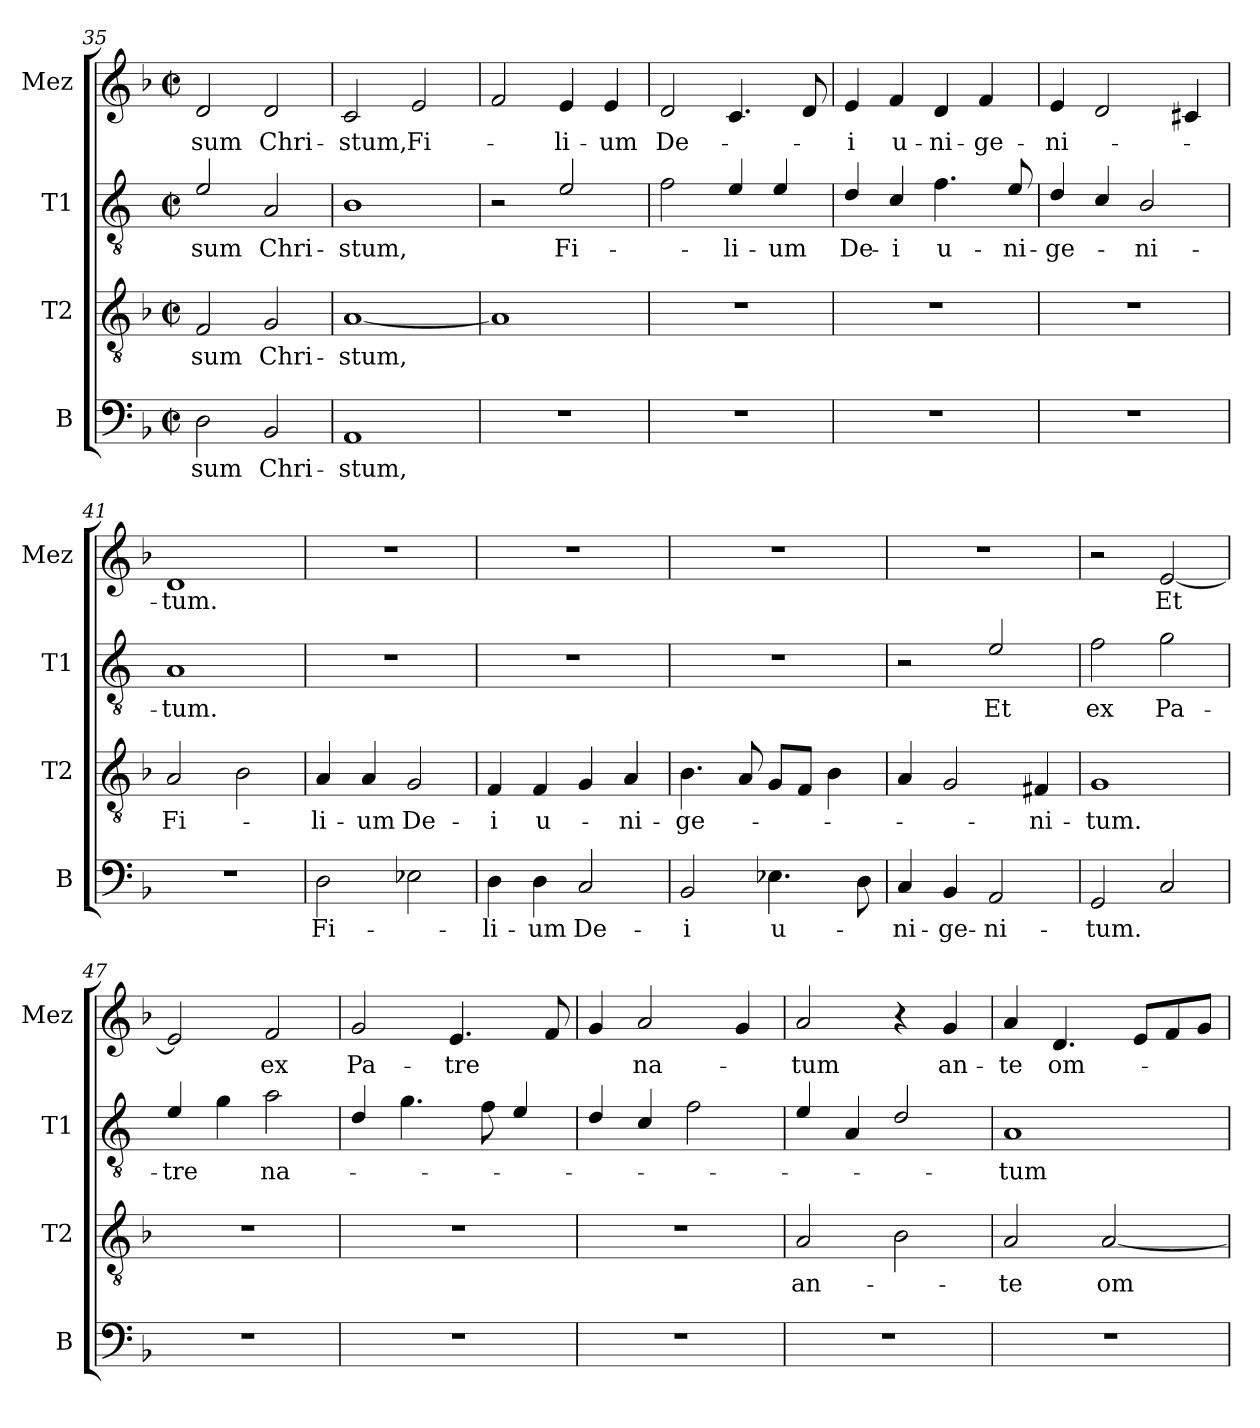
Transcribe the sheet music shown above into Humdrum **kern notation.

**kern	**text	**kern	**text	**kern	**text	**kern	**text
*part4	*part4	*part3	*part3	*part2	*part2	*part1	*part1
*staff4	*staff4	*staff3	*staff3	*staff2	*staff2	*staff1	*staff1
*I"B	*	*I"T2	*	*I"T1	*	*I"Mez	*
*I'B	*	*I'T2	*	*I'T1	*	*I'Mez	*
!!LO:LB:g=z
*clefF4	*	*clefGv2	*	*clefGv2	*	*clefG2	*
*	*	*	*	*ITrd4c7	*	*	*
*k[b-]	*	*k[b-]	*	*k[b-]	*	*k[b-]	*
*M2/2	*	*M2/2	*	*M2/2	*	*M2/2	*
*met(c|)	*	*met(c|)	*	*met(c|)	*	*met(c|)	*
=35	=35	=35	=35	=35	=35	=35	=35
!	!LO:LY:b	!	!LO:LY:b	!	!LO:LY:b	!	!LO:LY:b
2D\	-sum	2F/	-sum	2A/	-sum	2d/	-sum
!	!LO:LY:b	!	!LO:LY:b	!	!LO:LY:b	!	!LO:LY:b
2BB-/	Chri-	2G/	Chri-	2D/	Chri-	2d/	Chri-
=36	=36	=36	=36	=36	=36	=36	=36
!	!LO:LY:b	!	!LO:LY:b	!	!LO:LY:b	!	!LO:LY:b
1AA	-stum,	[1A	-stum,	1E	-stum,	2c/	-stum,
!	!	!	!	!	!	!	!LO:LY:b
.	.	.	.	.	.	2e/	Fi-
=37	=37	=37	=37	=37	=37	=37	=37
1r	.	1A]	.	2r	.	2f/	.
!	!	!	!	!	!LO:LY:b	!	!LO:LY:b
.	.	.	.	2A/	Fi-	4e/	-li-
!	!	!	!	!	!	!	!LO:LY:b
.	.	.	.	.	.	4e/	-um
=38	=38	=38	=38	=38	=38	=38	=38
!	!	!	!	!	!	!	!LO:LY:b
1r	.	1r	.	2B-\	.	2d/	De-
!	!	!	!	!	!LO:LY:b	!	!
.	.	.	.	4A/	-li-	4.c/	.
!	!	!	!	!	!LO:LY:b	!	!
.	.	.	.	4A/	-um	.	.
.	.	.	.	.	.	8d/	.
=39	=39	=39	=39	=39	=39	=39	=39
!	!	!	!	!	!LO:LY:b	!	!LO:LY:b
1r	.	1r	.	4G/	De-	4e/	-i
!	!	!	!	!	!LO:LY:b	!	!LO:LY:b
.	.	.	.	4F/	-i	4f/	u-
!	!	!	!	!	!LO:LY:b	!	!LO:LY:b
.	.	.	.	4.B-\	u-	4d/	-ni-
!	!	!	!	!	!	!	!LO:LY:b
.	.	.	.	.	.	4f/	-ge-
!	!	!	!	!	!LO:LY:b	!	!
.	.	.	.	8A/	-ni-	.	.
=40	=40	=40	=40	=40	=40	=40	=40
!	!	!	!	!	!LO:LY:b	!	!LO:LY:b
1r	.	1r	.	4G/	-ge-	4e/	-ni-
.	.	.	.	4F/	.	2d/	.
!	!	!	!	!	!LO:LY:b	!	!
.	.	.	.	2E/	-ni-	.	.
.	.	.	.	.	.	4c#X/	.
=41	=41	=41	=41	=41	=41	=41	=41
!	!	!	!LO:LY:b	!	!LO:LY:b	!	!LO:LY:b
1r	.	2A/	Fi-	1D	-tum.	1d	-tum.
.	.	2B-\	.	.	.	.	.
!!LO:LB:g=z
=42	=42	=42	=42	=42	=42	=42	=42
!	!LO:LY:b	!	!LO:LY:b	!	!	!	!
2D\	Fi-	4A/	-li-	1r	.	1r	.
!	!	!	!LO:LY:b	!	!	!	!
.	.	4A/	-um	.	.	.	.
!	!	!	!LO:LY:b	!	!	!	!
2E-X\	.	2G/	De-	.	.	.	.
=43	=43	=43	=43	=43	=43	=43	=43
!	!LO:LY:b	!	!LO:LY:b	!	!	!	!
4D\	-li-	4F/	-i	1r	.	1r	.
!	!LO:LY:b	!	!LO:LY:b	!	!	!	!
4D\	-um	4F/	u-	.	.	.	.
!	!LO:LY:b	!	!	!	!	!	!
2C/	De-	4G/	.	.	.	.	.
!	!	!	!LO:LY:b	!	!	!	!
.	.	4A/	-ni-	.	.	.	.
=44	=44	=44	=44	=44	=44	=44	=44
!	!LO:LY:b	!	!LO:LY:b	!	!	!	!
2BB-/	-i	4.B-\	-ge-	1r	.	1r	.
.	.	8A/	.	.	.	.	.
!	!LO:LY:b	!	!	!	!	!	!
4.E-X\	u-	8G/L	.	.	.	.	.
.	.	8F/J	.	.	.	.	.
.	.	4B-\	.	.	.	.	.
8D\	.	.	.	.	.	.	.
=45	=45	=45	=45	=45	=45	=45	=45
!	!LO:LY:b	!	!	!	!	!	!
4C/	-ni-	4A/	.	2r	.	1r	.
!	!LO:LY:b	!	!	!	!	!	!
4BB-/	-ge-	2G/	.	.	.	.	.
!	!LO:LY:b	!	!	!	!LO:LY:b	!	!
2AA/	-ni-	.	.	2A/	Et	.	.
!	!	!	!LO:LY:b	!	!	!	!
.	.	4F#X/	-ni-	.	.	.	.
=46	=46	=46	=46	=46	=46	=46	=46
!	!LO:LY:b	!	!LO:LY:b	!	!LO:LY:b	!	!
2GG/	-tum.	1G	-tum.	2B-\	ex	2r	.
!	!	!	!	!	!LO:LY:b	!	!LO:LY:b
2C/	.	.	.	2c\	Pa-	[2e/	Et
=47	=47	=47	=47	=47	=47	=47	=47
!	!	!	!	!	!LO:LY:b	!	!
1r	.	1r	.	4A/	-tre	2e/]	.
.	.	.	.	4c\	.	.	.
!	!	!	!	!	!LO:LY:b	!	!LO:LY:b
.	.	.	.	2d\	na-	2f/	ex
!!LO:PB:g=z
=48	=48	=48	=48	=48	=48	=48	=48
!	!	!	!	!	!	!	!LO:LY:b
1r	.	1r	.	4G/	.	2g/	Pa-
.	.	.	.	4.c\	.	.	.
!	!	!	!	!	!	!	!LO:LY:b
.	.	.	.	.	.	4.e/	-tre
.	.	.	.	8B-\	.	.	.
.	.	.	.	4A/	.	.	.
.	.	.	.	.	.	8f/	.
=49	=49	=49	=49	=49	=49	=49	=49
1r	.	1r	.	4G/	.	4g/	.
!	!	!	!	!	!	!	!LO:LY:b
.	.	.	.	4F/	.	2a/	na-
.	.	.	.	2B-\	.	.	.
.	.	.	.	.	.	4g/	.
=50	=50	=50	=50	=50	=50	=50	=50
!	!	!	!LO:LY:b	!	!	!	!LO:LY:b
1r	.	2A/	an-	4A/	.	2a/	-tum
.	.	.	.	4D/	.	.	.
.	.	2B-\	.	2G/	.	4r	.
!	!	!	!	!	!	!	!LO:LY:b
.	.	.	.	.	.	4g/	an-
=51	=51	=51	=51	=51	=51	=51	=51
!	!	!	!LO:LY:b	!	!LO:LY:b	!	!LO:LY:b
1r	.	2A/	-te	1D	-tum	4a/	-te
!	!	!	!	!	!	!	!LO:LY:b
.	.	.	.	.	.	4.d/	om-
!	!	!	!LO:LY:b	!	!	!	!
.	.	[2A/	om-	.	.	.	.
.	.	.	.	.	.	8e/L	.
.	.	.	.	.	.	8f/	.
.	.	.	.	.	.	8g/J	.
=	=	=	=	=	=	=	=
*-	*-	*-	*-	*-	*-	*-	*-
